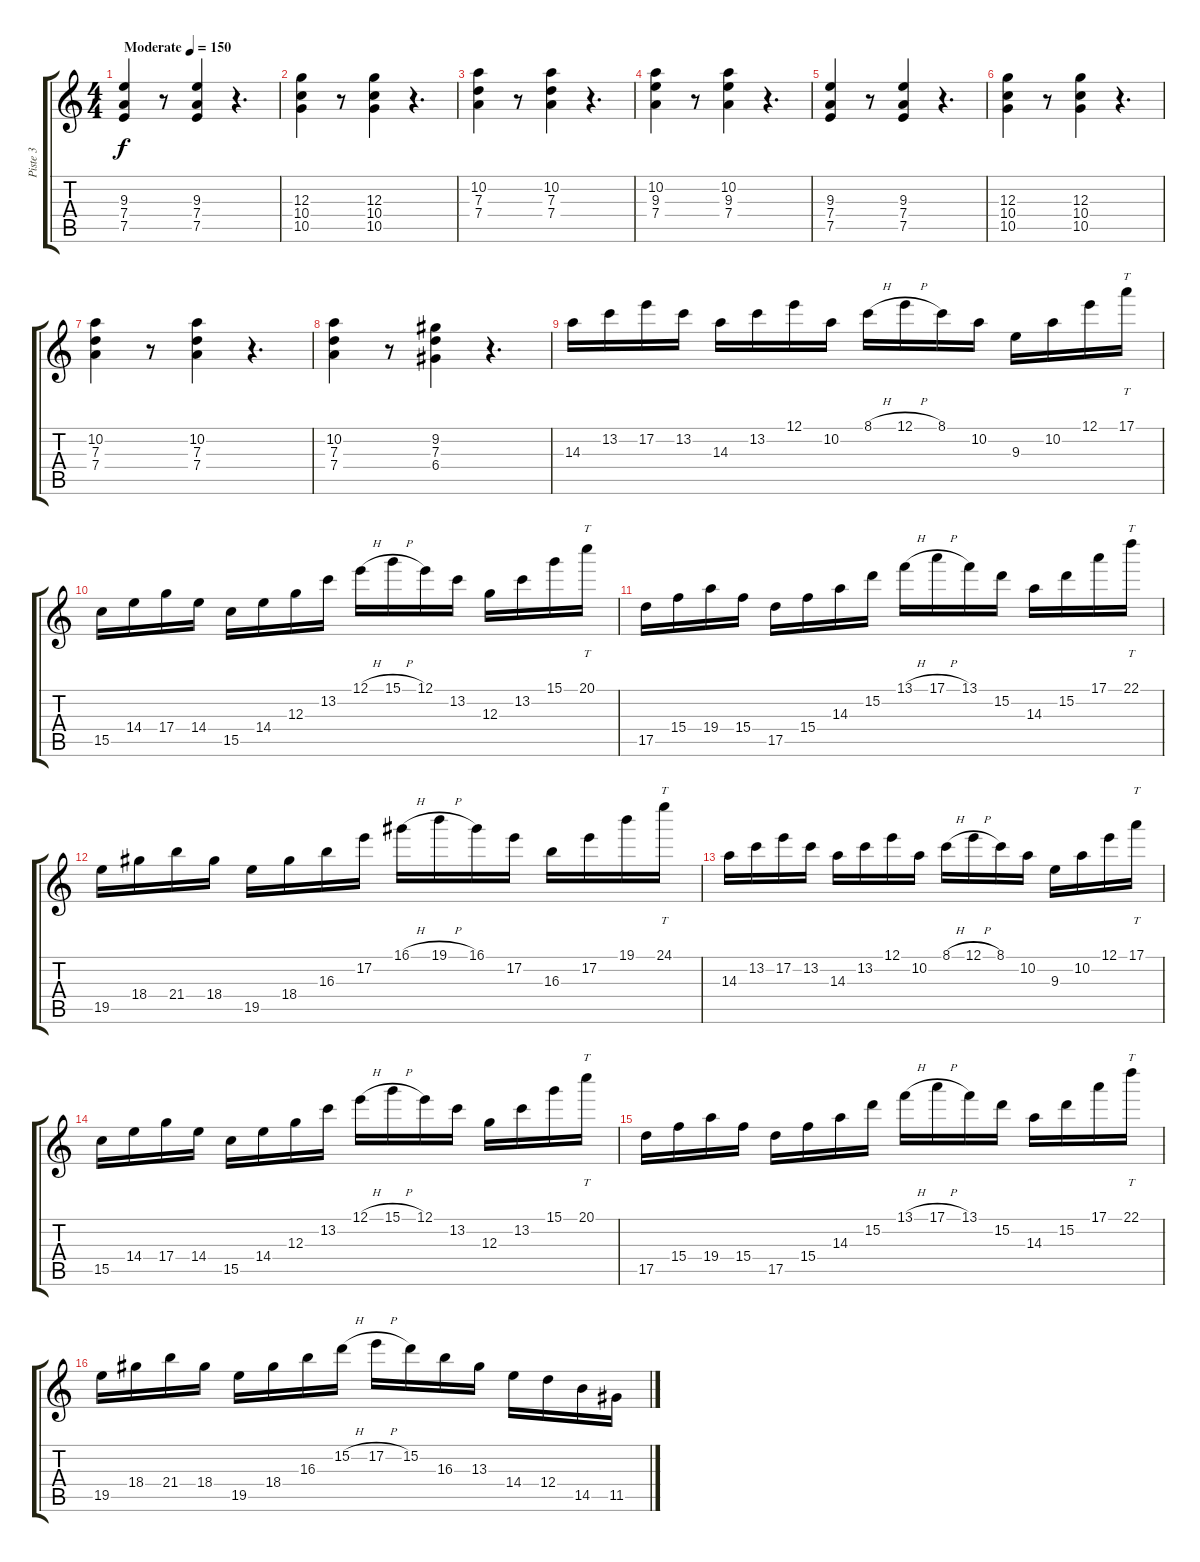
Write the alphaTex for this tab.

\track ("Piste 3" "Piste 3") {instrument distortionguitar}
\staff {score tabs}
\tuning (E4 B3 G3 D3 A2 E2) {hide}
\ts (4 4)
\tempo (150 "Moderate")
\clef g2
\ks c
(9.3 7.4 7.5).4{dy f instrument distortionguitar} r.8 (9.3 7.4 7.5).4 r.4{d} |
(12.3 10.4 10.5).4 r.8 (12.3 10.4 10.5).4 r.4{d} |
(10.2 7.3 7.4).4 r.8 (10.2 7.3 7.4).4 r.4{d} |
(10.2 9.3 7.4).4 r.8 (10.2 9.3 7.4).4 r.4{d} |
(9.3 7.4 7.5).4 r.8 (9.3 7.4 7.5).4 r.4{d} |
(12.3 10.4 10.5).4 r.8 (12.3 10.4 10.5).4 r.4{d} |
(10.2 7.3 7.4).4 r.8 (10.2 7.3 7.4).4 r.4{d} |
(10.2 7.3 7.4).4 r.8 (9.2 7.3 6.4).4 r.4{d} |
14.3.16 13.2.16 17.2.16 13.2.16 14.3.16 13.2.16 12.1.16 10.2.16 8.1{h}.16 12.1{h}.16 8.1.16 10.2.16 9.3.16 10.2.16 12.1.16 17.1.16{tt} |
15.5.16 14.4.16 17.4.16 14.4.16 15.5.16 14.4.16 12.3.16 13.2.16 12.1{h}.16 15.1{h}.16 12.1.16 13.2.16 12.3.16 13.2.16 15.1.16 20.1.16{tt} |
17.5.16 15.4.16 19.4.16 15.4.16 17.5.16 15.4.16 14.3.16 15.2.16 13.1{h}.16 17.1{h}.16 13.1.16 15.2.16 14.3.16 15.2.16 17.1.16 22.1.16{tt} |
19.5.16 18.4.16 21.4.16 18.4.16 19.5.16 18.4.16 16.3.16 17.2.16 16.1{h}.16 19.1{h}.16 16.1.16 17.2.16 16.3.16 17.2.16 19.1.16 24.1.16{tt} |
14.3.16 13.2.16 17.2.16 13.2.16 14.3.16 13.2.16 12.1.16 10.2.16 8.1{h}.16 12.1{h}.16 8.1.16 10.2.16 9.3.16 10.2.16 12.1.16 17.1.16{tt} |
15.5.16 14.4.16 17.4.16 14.4.16 15.5.16 14.4.16 12.3.16 13.2.16 12.1{h}.16 15.1{h}.16 12.1.16 13.2.16 12.3.16 13.2.16 15.1.16 20.1.16{tt} |
17.5.16 15.4.16 19.4.16 15.4.16 17.5.16 15.4.16 14.3.16 15.2.16 13.1{h}.16 17.1{h}.16 13.1.16 15.2.16 14.3.16 15.2.16 17.1.16 22.1.16{tt} |
19.5.16 18.4.16 21.4.16 18.4.16 19.5.16 18.4.16 16.3.16 15.2{h}.16 17.2{h}.16 15.2.16 16.3.16 13.3.16 14.4.16 12.4.16 14.5.16 11.5.16
